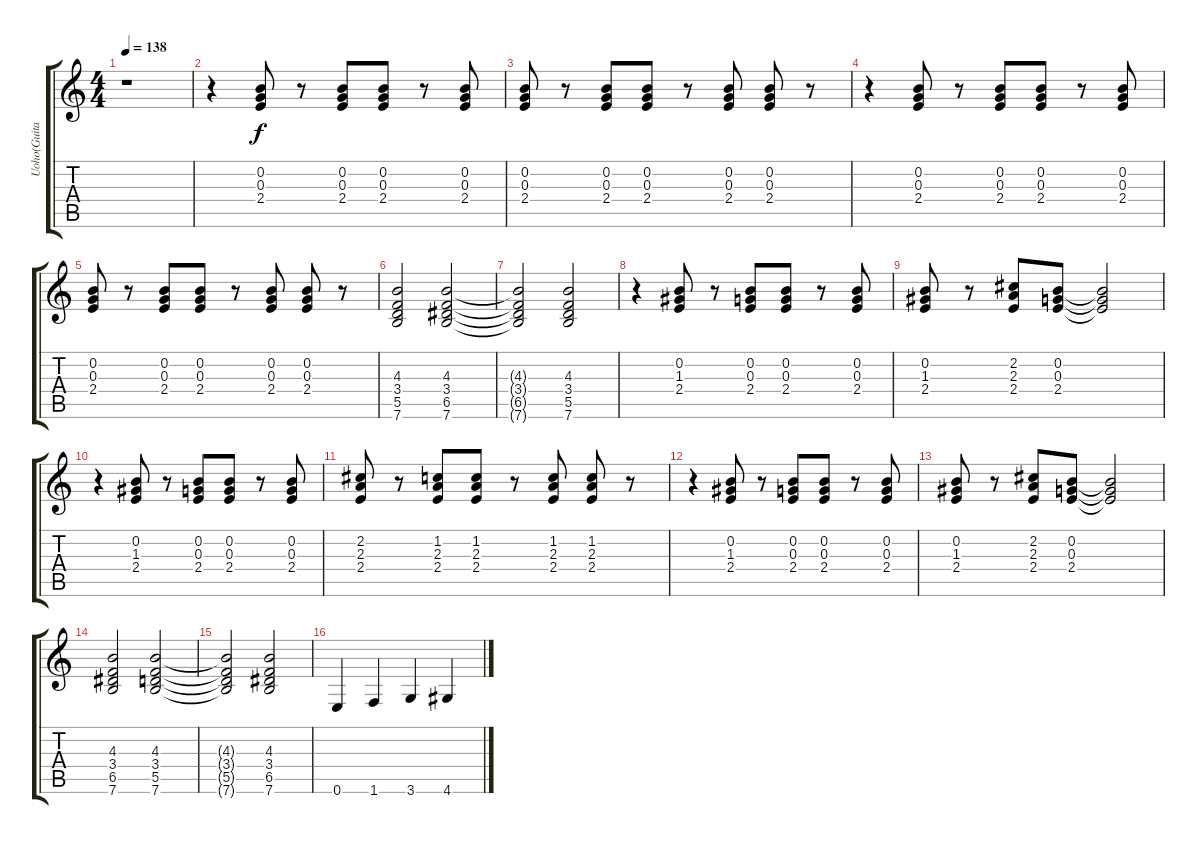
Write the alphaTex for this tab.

\track ("Uoho(Guitarra)" "Uoho(Guita") {instrument distortionguitar}
\staff {score tabs}
\tuning (E4 B3 G3 D3 A2 E2) {hide}
\ts (4 4)
\tempo 138
\clef g2
\ks c
r.1{dy f} |
r.4 (0.2 0.3 2.4).8 r.8 (0.2 0.3 2.4).8 (0.2 0.3 2.4).8 r.8 (0.2 0.3 2.4).8 |
(0.2 0.3 2.4).8 r.8 (0.2 0.3 2.4).8 (0.2 0.3 2.4).8 r.8 (0.2 0.3 2.4).8 (0.2 0.3 2.4).8 r.8 |
r.4 (0.2 0.3 2.4).8 r.8 (0.2 0.3 2.4).8 (0.2 0.3 2.4).8 r.8 (0.2 0.3 2.4).8 |
(0.2 0.3 2.4).8 r.8 (0.2 0.3 2.4).8 (0.2 0.3 2.4).8 r.8 (0.2 0.3 2.4).8 (0.2 0.3 2.4).8 r.8 |
(4.3 3.4 5.5 7.6).2 (4.3 3.4 6.5 7.6).2 |
(4.3{t} 3.4{t} 6.5{t} 7.6{t}).2 (4.3 3.4 5.5 7.6).2 |
r.4 (0.2 1.3 2.4).8 r.8 (0.2 0.3 2.4).8 (0.2 0.3 2.4).8 r.8 (0.2 0.3 2.4).8 |
(0.2 1.3 2.4).8 r.8 (2.2 2.3 2.4).8 (0.2 0.3 2.4).8 (0.2{t} 0.3{t} 2.4{t}).2 |
r.4 (0.2 1.3 2.4).8 r.8 (0.2 0.3 2.4).8 (0.2 0.3 2.4).8 r.8 (0.2 0.3 2.4).8 |
(2.2 2.3 2.4).8 r.8 (1.2 2.3 2.4).8 (1.2 2.3 2.4).8 r.8 (1.2 2.3 2.4).8 (1.2 2.3 2.4).8 r.8 |
r.4 (0.2 1.3 2.4).8 r.8 (0.2 0.3 2.4).8 (0.2 0.3 2.4).8 r.8 (0.2 0.3 2.4).8 |
(0.2 1.3 2.4).8 r.8 (2.2 2.3 2.4).8 (0.2 0.3 2.4).8 (0.2{t} 0.3{t} 2.4{t}).2 |
(4.3 3.4 6.5 7.6).2 (4.3 3.4 5.5 7.6).2 |
(4.3{t} 3.4{t} 5.5{t} 7.6{t}).2 (4.3 3.4 6.5 7.6).2 |
0.6.4 1.6.4 3.6.4 4.6.4
